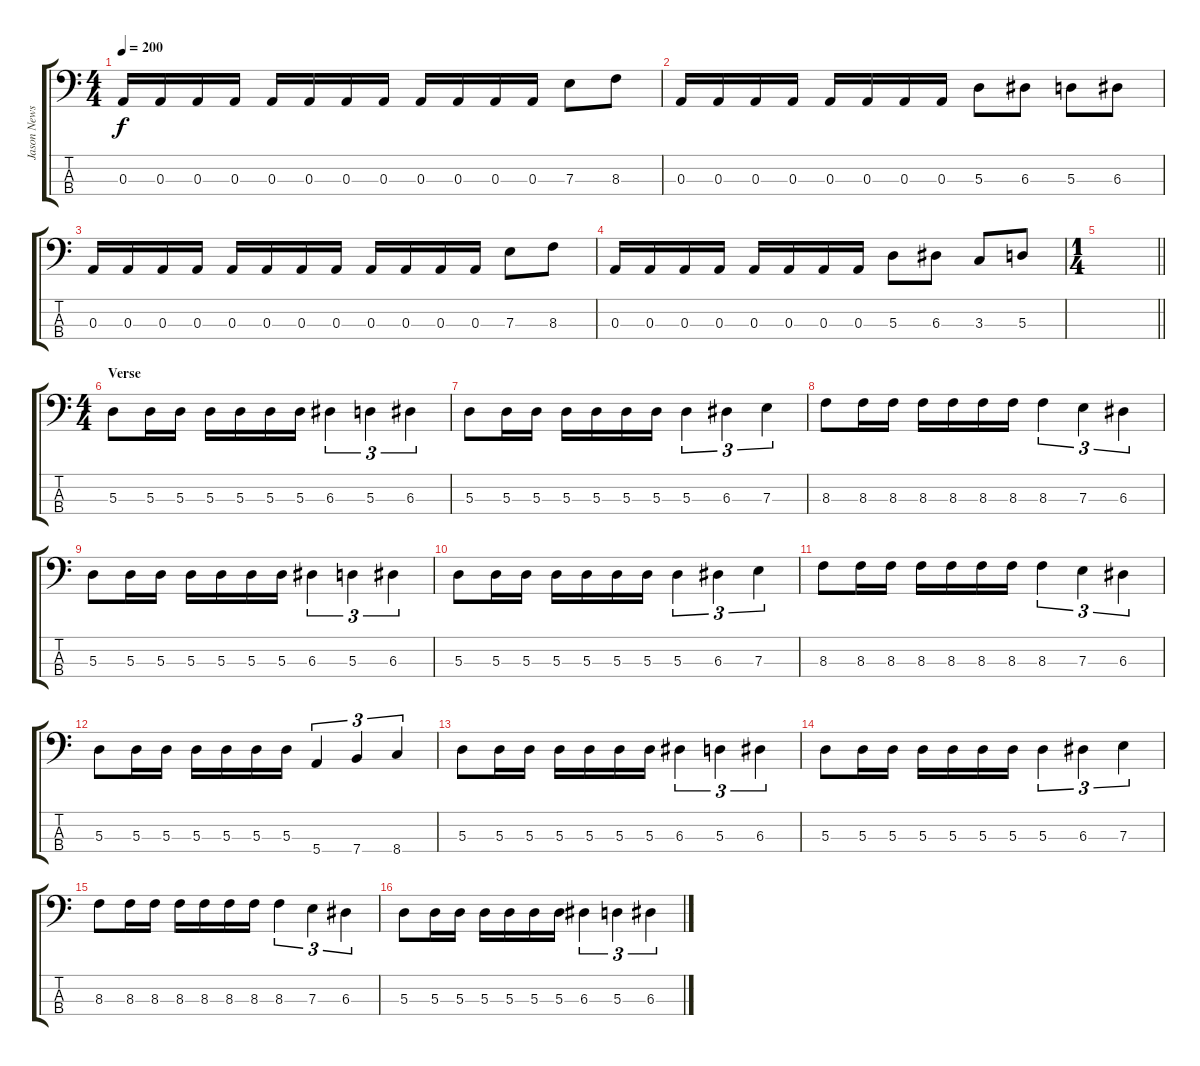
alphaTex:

\track ("Jason Newsted" "Jason News") {instrument electricbasspick}
\staff {score tabs}
\tuning (G2 D2 A1 E1) {hide}
\ts (4 4)
\tempo 200
\clef f4
\ks c
0.3.16{dy f} 0.3.16 0.3.16 0.3.16 0.3.16 0.3.16 0.3.16 0.3.16 0.3.16 0.3.16 0.3.16 0.3.16 7.3.8 8.3.8 |
0.3.16 0.3.16 0.3.16 0.3.16 0.3.16 0.3.16 0.3.16 0.3.16 5.3.8 6.3.8 5.3.8 6.3.8 |
0.3.16 0.3.16 0.3.16 0.3.16 0.3.16 0.3.16 0.3.16 0.3.16 0.3.16 0.3.16 0.3.16 0.3.16 7.3.8 8.3.8 |
0.3.16 0.3.16 0.3.16 0.3.16 0.3.16 0.3.16 0.3.16 0.3.16 5.3.8 6.3.8 3.3.8 5.3.8 |
\ts (1 4)
\barLineRight lightlight
|
\ts (4 4)
\section ("" "Verse")
5.3.8 5.3.16 5.3.16 5.3.16 5.3.16 5.3.16 5.3.16 6.3.4{tu (3 2)} 5.3.4{tu (3 2)} 6.3.4{tu (3 2)} |
5.3.8 5.3.16 5.3.16 5.3.16 5.3.16 5.3.16 5.3.16 5.3.4{tu (3 2)} 6.3.4{tu (3 2)} 7.3.4{tu (3 2)} |
8.3.8 8.3.16 8.3.16 8.3.16 8.3.16 8.3.16 8.3.16 8.3.4{tu (3 2)} 7.3.4{tu (3 2)} 6.3.4{tu (3 2)} |
5.3.8 5.3.16 5.3.16 5.3.16 5.3.16 5.3.16 5.3.16 6.3.4{tu (3 2)} 5.3.4{tu (3 2)} 6.3.4{tu (3 2)} |
5.3.8 5.3.16 5.3.16 5.3.16 5.3.16 5.3.16 5.3.16 5.3.4{tu (3 2)} 6.3.4{tu (3 2)} 7.3.4{tu (3 2)} |
8.3.8 8.3.16 8.3.16 8.3.16 8.3.16 8.3.16 8.3.16 8.3.4{tu (3 2)} 7.3.4{tu (3 2)} 6.3.4{tu (3 2)} |
5.3.8 5.3.16 5.3.16 5.3.16 5.3.16 5.3.16 5.3.16 5.4.4{tu (3 2)} 7.4.4{tu (3 2)} 8.4.4{tu (3 2)} |
5.3.8 5.3.16 5.3.16 5.3.16 5.3.16 5.3.16 5.3.16 6.3.4{tu (3 2)} 5.3.4{tu (3 2)} 6.3.4{tu (3 2)} |
5.3.8 5.3.16 5.3.16 5.3.16 5.3.16 5.3.16 5.3.16 5.3.4{tu (3 2)} 6.3.4{tu (3 2)} 7.3.4{tu (3 2)} |
8.3.8 8.3.16 8.3.16 8.3.16 8.3.16 8.3.16 8.3.16 8.3.4{tu (3 2)} 7.3.4{tu (3 2)} 6.3.4{tu (3 2)} |
5.3.8 5.3.16 5.3.16 5.3.16 5.3.16 5.3.16 5.3.16 6.3.4{tu (3 2)} 5.3.4{tu (3 2)} 6.3.4{tu (3 2)}
